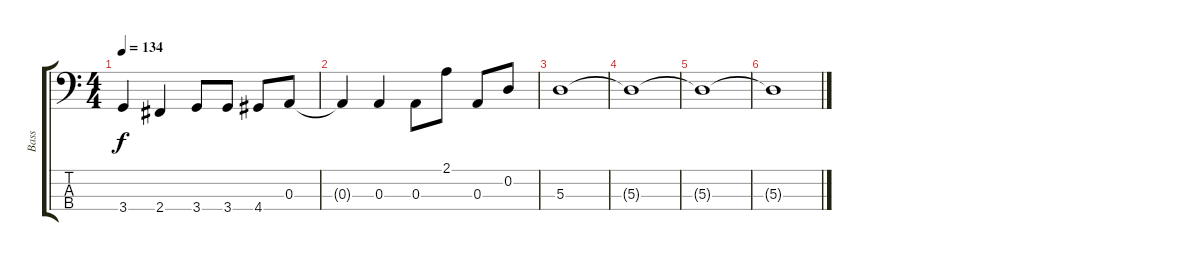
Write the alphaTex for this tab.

\track ("Bass" "Bass") {instrument electricbasspick}
\staff {score tabs}
\tuning (G2 D2 A1 E1) {hide}
\ts (4 4)
\tempo 134
\clef f4
\ks c
3.4.4{dy f} 2.4.4 3.4.8 3.4.8 4.4.8 0.3.8 |
0.3{t}.4 0.3.4 0.3.8 2.1.8 0.3.8 0.2.8 |
\section ("" "")
5.3.1 |
5.3{t}.1 |
5.3{t}.1 |
5.3{t}.1
